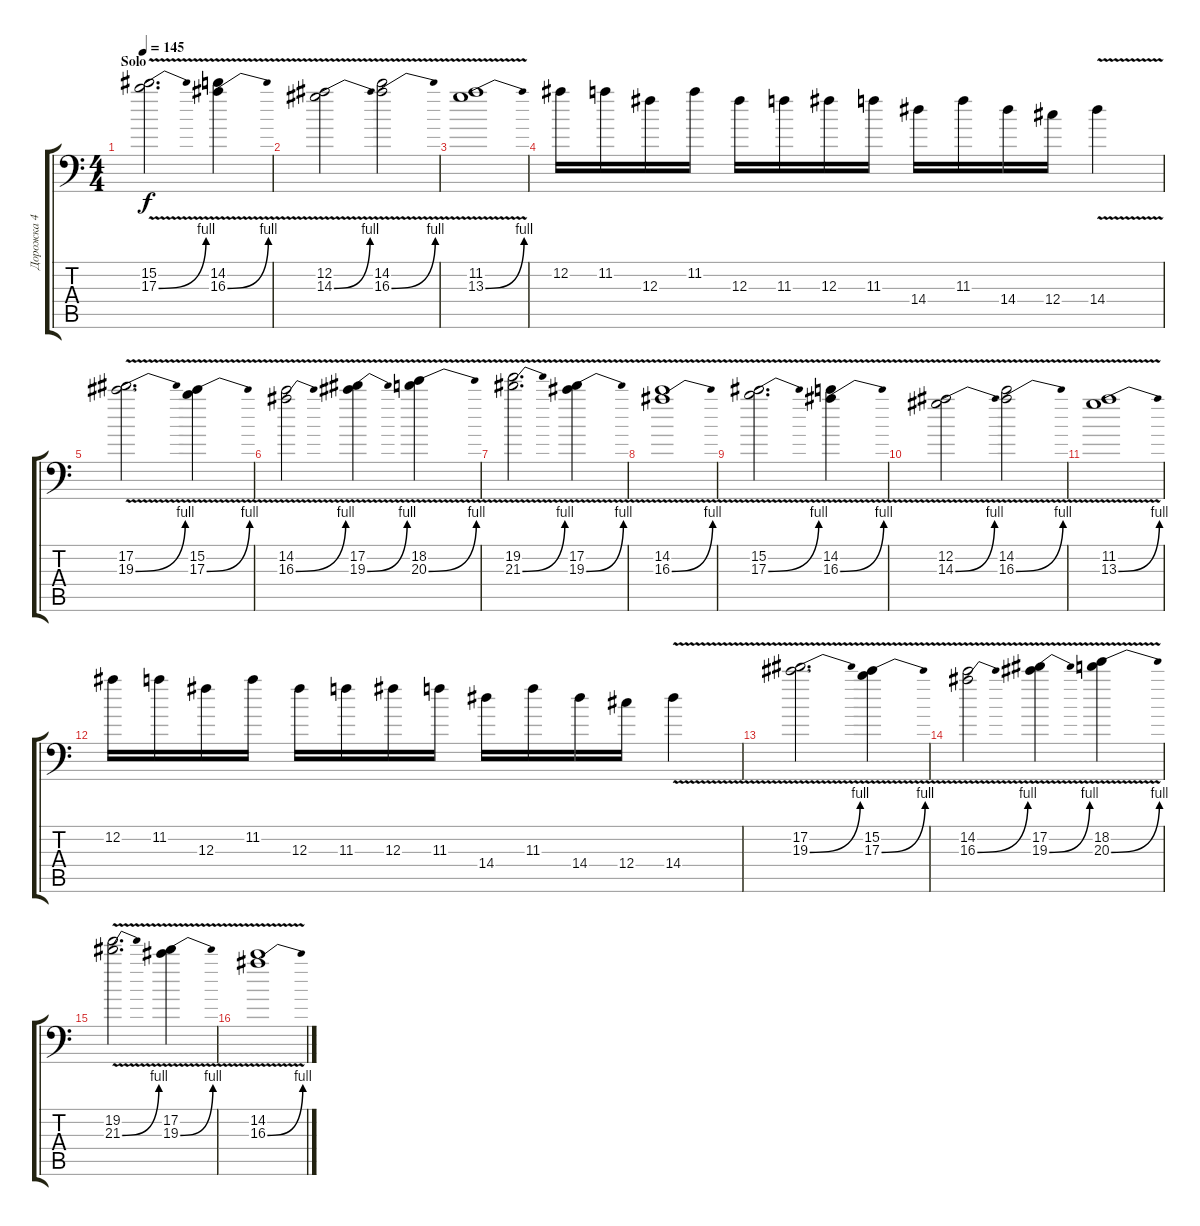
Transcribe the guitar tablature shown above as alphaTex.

\track ("Дорожка 4" "Дорожка 4") {instrument overdrivenguitar}
\staff {score tabs}
\tuning (Eb4 Bb3 Gb3 Db3 Ab2 Bb1) {hide}
\ts (4 4)
\section ("" "Solo")
\tempo 145
\clef f4
\ks c
(15.2 17.3{be (bend 0 0 60 4) v}).2{d dy f balance 8} (14.2 16.3{be (bend 0 0 60 4) v}).4 |
(12.2 14.3{be (bend 0 0 60 4) v}).2 (14.2 16.3{be (bend 0 0 60 4) v}).2 |
(11.2 13.3{be (bend 0 0 60 4) v}).1 |
12.2.16 11.2.16 12.3.16 11.2.16 12.3.16 11.3.16 12.3.16 11.3.16 14.4.16 11.3.16 14.4.16 12.4.16 14.4{v}.4 |
(17.2 19.3{be (bend 0 0 60 4) v}).2{d} (15.2 17.3{be (bend 0 0 60 4) v}).4 |
(14.2 16.3{be (bend 0 0 60 4) v}).2 (17.2 19.3{be (bend 0 0 60 4) v}).4 (18.2 20.3{be (bend 0 0 60 4) v}).4 |
(19.2 21.3{be (bend 0 0 60 4) v}).2{d} (17.2 19.3{be (bend 0 0 60 4) v}).4 |
(14.2 16.3{be (bend 0 0 60 4) v}).1 |
(15.2 17.3{be (bend 0 0 60 4) v}).2{d} (14.2 16.3{be (bend 0 0 60 4) v}).4 |
(12.2 14.3{be (bend 0 0 60 4) v}).2 (14.2 16.3{be (bend 0 0 60 4) v}).2 |
(11.2 13.3{be (bend 0 0 60 4) v}).1 |
12.2.16 11.2.16 12.3.16 11.2.16 12.3.16 11.3.16 12.3.16 11.3.16 14.4.16 11.3.16 14.4.16 12.4.16 14.4{v}.4 |
(17.2 19.3{be (bend 0 0 60 4) v}).2{d} (15.2 17.3{be (bend 0 0 60 4) v}).4 |
(14.2 16.3{be (bend 0 0 60 4) v}).2 (17.2 19.3{be (bend 0 0 60 4) v}).4 (18.2 20.3{be (bend 0 0 60 4) v}).4 |
(19.2 21.3{be (bend 0 0 60 4) v}).2{d} (17.2 19.3{be (bend 0 0 60 4) v}).4 |
(14.2 16.3{be (bend 0 0 60 4) v}).1
